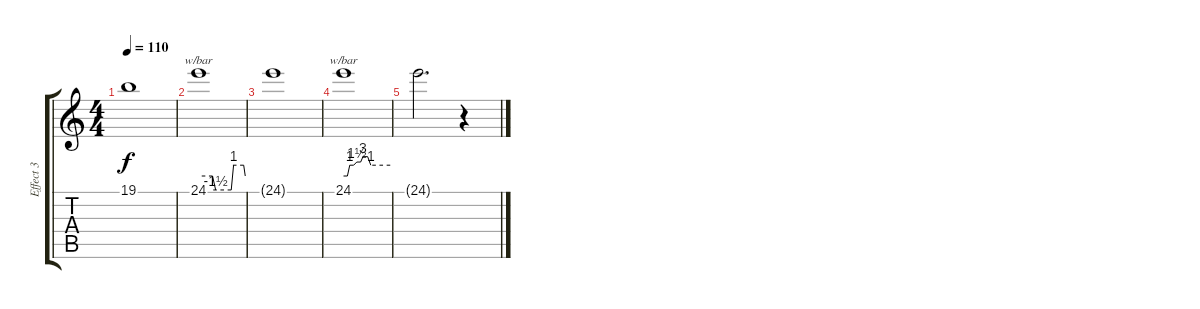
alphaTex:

\track ("Effect 3" "Effect 3") {instrument lead1square}
\staff {score tabs}
\tuning (E4 B3 G3 D3 A2 E2) {hide}
\ts (4 4)
\tempo 110
\clef g2
\ks c
19.1{t}.1{dy f} |
24.1.1{tbe (custom default 0 0 18 0 22 -6 42 -6 45 4 58 4 60 0)} |
24.1{t}.1 |
24.1.1{tbe (custom default 0 0 5 0 8 4 13 4 17 6 22 6 25 12 31 12 35 4 60 4)} |
24.1{t}.2{d} r.4
